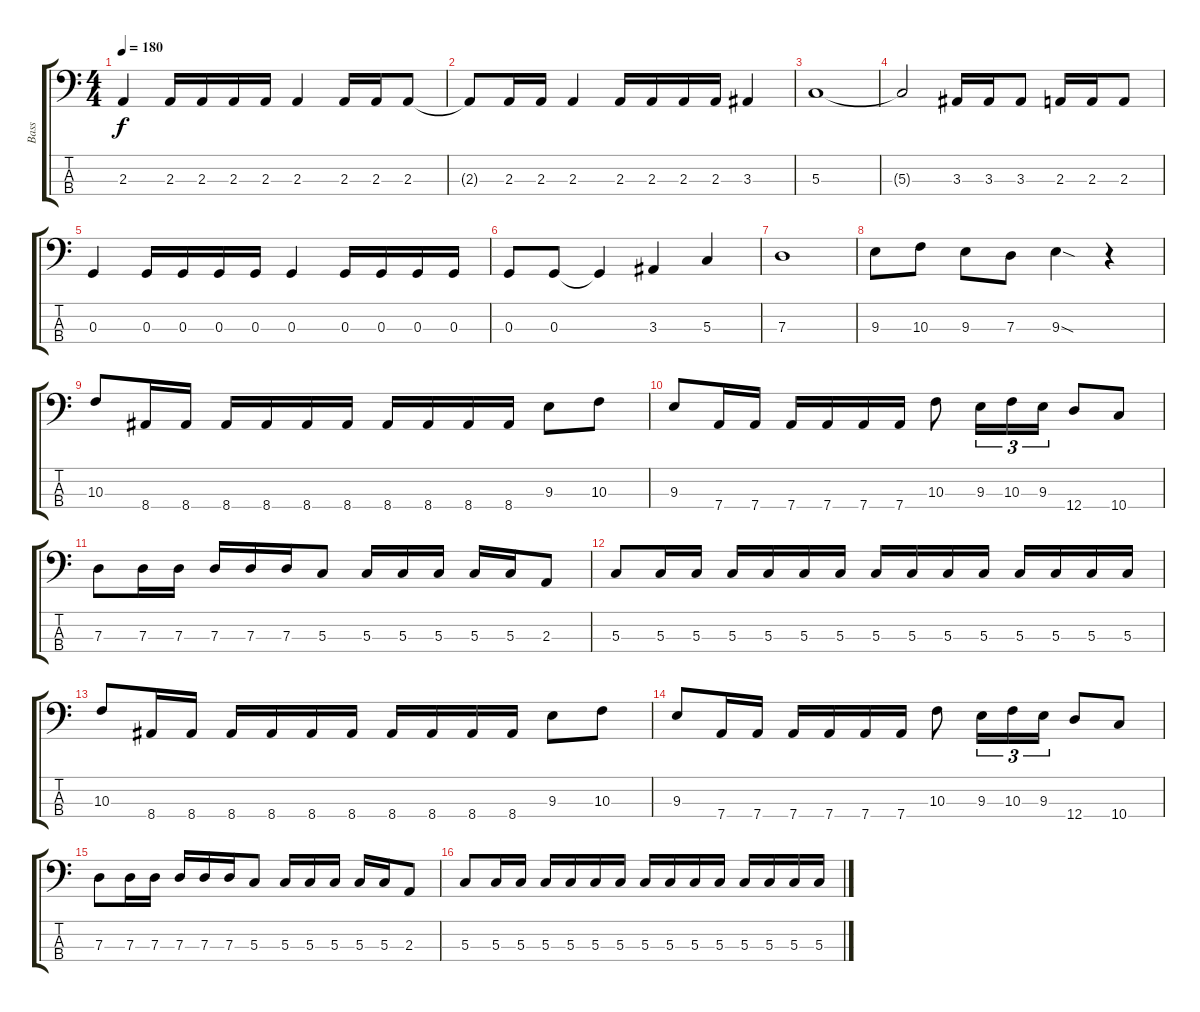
\track ("Bass" "Bass") {instrument electricbassfinger}
\staff {score tabs}
\tuning (F2 C2 G1 D1) {hide}
\ts (4 4)
\tempo 180
\clef f4
\ks c
2.3.4{dy f} 2.3.16 2.3.16 2.3.16 2.3.16 2.3.4 2.3.16 2.3.16 2.3.8 |
2.3{t}.8 2.3.16 2.3.16 2.3.4 2.3.16 2.3.16 2.3.16 2.3.16 3.3.4 |
5.3.1 |
5.3{t}.2 3.3.16 3.3.16 3.3.8 2.3.16 2.3.16 2.3.8 |
0.3.4 0.3.16 0.3.16 0.3.16 0.3.16 0.3.4 0.3.16 0.3.16 0.3.16 0.3.16 |
0.3.8 0.3.8 0.3{t}.4 3.3.4 5.3.4 |
7.3.1 |
9.3.8 10.3.8 9.3.8 7.3.8 9.3{sod}.4 r.4 |
10.3.8 8.4.16 8.4.16 8.4.16 8.4.16 8.4.16 8.4.16 8.4.16 8.4.16 8.4.16 8.4.16 9.3.8 10.3.8 |
9.3.8 7.4.16 7.4.16 7.4.16 7.4.16 7.4.16 7.4.16 10.3.8 9.3.16{tu (3 2)} 10.3.16{tu (3 2)} 9.3.16{tu (3 2)} 12.4.8 10.4.8 |
7.3.8 7.3.16 7.3.16 7.3.16 7.3.16 7.3.16 5.3.8 5.3.16 5.3.16 5.3.16 5.3.16 5.3.16 2.3.8 |
5.3.8 5.3.16 5.3.16 5.3.16 5.3.16 5.3.16 5.3.16 5.3.16 5.3.16 5.3.16 5.3.16 5.3.16 5.3.16 5.3.16 5.3.16 |
10.3.8 8.4.16 8.4.16 8.4.16 8.4.16 8.4.16 8.4.16 8.4.16 8.4.16 8.4.16 8.4.16 9.3.8 10.3.8 |
9.3.8 7.4.16 7.4.16 7.4.16 7.4.16 7.4.16 7.4.16 10.3.8 9.3.16{tu (3 2)} 10.3.16{tu (3 2)} 9.3.16{tu (3 2)} 12.4.8 10.4.8 |
7.3.8 7.3.16 7.3.16 7.3.16 7.3.16 7.3.16 5.3.8 5.3.16 5.3.16 5.3.16 5.3.16 5.3.16 2.3.8 |
5.3.8 5.3.16 5.3.16 5.3.16 5.3.16 5.3.16 5.3.16 5.3.16 5.3.16 5.3.16 5.3.16 5.3.16 5.3.16 5.3.16 5.3.16
